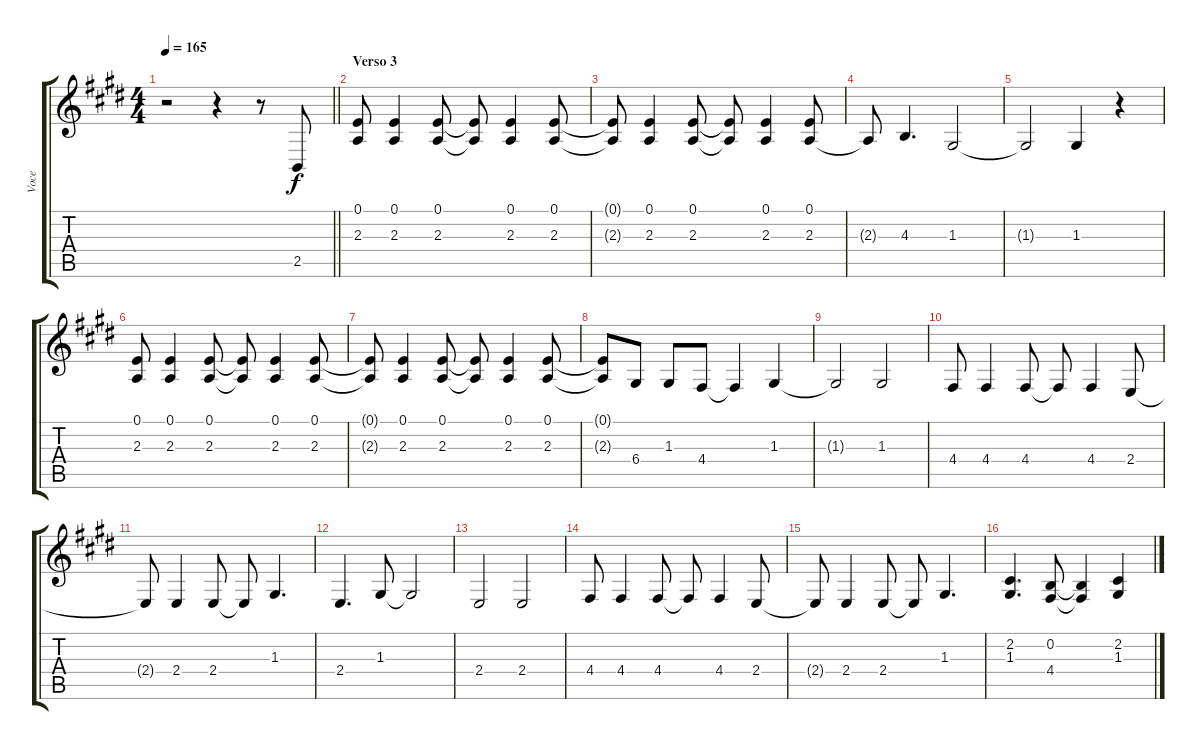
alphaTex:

\track ("Voce" "Voce") {instrument synthvoice}
\staff {score tabs}
\tuning (E4 B3 G3 D3 A2 E2) {hide}
\ts (4 4)
\tempo 165
\clef g2
\barLineRight lightlight
\ks e
r.2{dy f} r.4 r.8 2.5.8 |
\section ("" "Verso 3")
(0.1 2.3).8 (0.1 2.3).4 (0.1 2.3).8 (0.1{t} 2.3{t}).8 (0.1 2.3).4 (0.1 2.3).8 |
(0.1{t} 2.3{t}).8 (0.1 2.3).4 (0.1 2.3).8 (0.1{t} 2.3{t}).8 (0.1 2.3).4 (0.1 2.3).8 |
2.3{t}.8 4.3.4{d} 1.3.2 |
1.3{t}.2 1.3.4 r.4 |
(0.1 2.3).8 (0.1 2.3).4 (0.1 2.3).8 (0.1{t} 2.3{t}).8 (0.1 2.3).4 (0.1 2.3).8 |
(0.1{t} 2.3{t}).8 (0.1 2.3).4 (0.1 2.3).8 (0.1{t} 2.3{t}).8 (0.1 2.3).4 (0.1 2.3).8 |
(0.1{t} 2.3{t}).8 6.4.8 1.3.8 4.4.8 4.4{t}.4 1.3.4 |
1.3{t}.2 1.3.2 |
4.4.8 4.4.4 4.4.8 4.4{t}.8 4.4.4 2.4.8 |
2.4{t}.8 2.4.4 2.4.8 2.4{t}.8 1.3.4{d} |
2.4.4{d} 1.3.8 1.3{t}.2 |
2.4.2 2.4.2 |
4.4.8 4.4.4 4.4.8 4.4{t}.8 4.4.4 2.4.8 |
2.4{t}.8 2.4.4 2.4.8 2.4{t}.8 1.3.4{d} |
(2.2 1.3).4{d} (0.2 4.4).8 (0.2{t} 4.4{t}).4 (2.2 1.3).4
